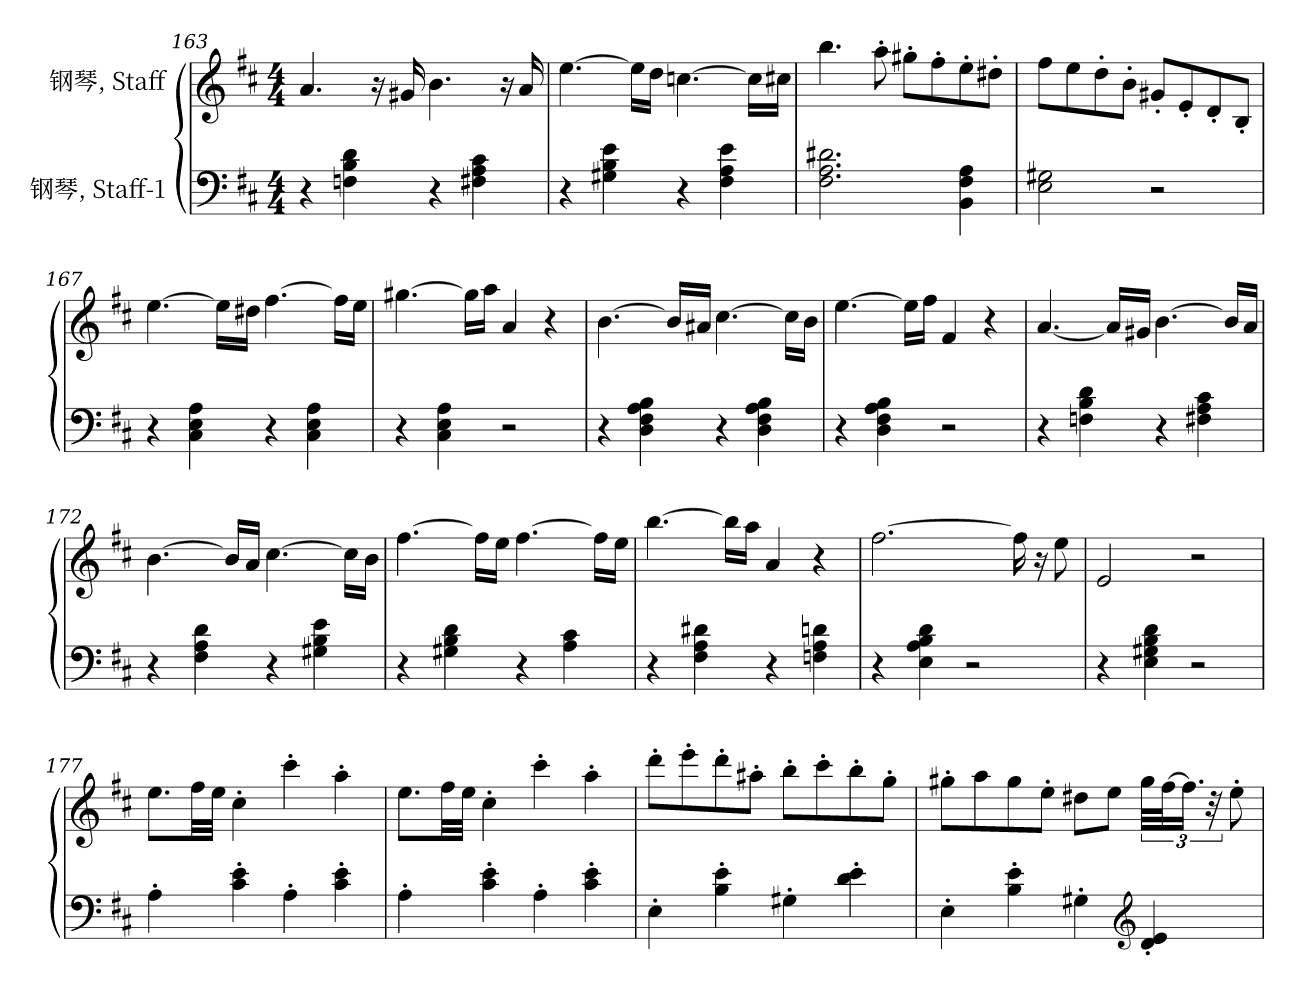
**kern	**kern
*part2	*part1
*staff2	*staff1
*I"钢琴, Staff-1	*I"钢琴, Staff
*clefF4	*clefG2
*k[f#c#]	*k[f#c#]
*M4/4	*M4/4
=163	=163
4r	4.a/
4Fn\ 4B\ 4d\	.
.	16r
.	16g#X/
4r	4.b\
4F#X\ 4A\ 4c#\	.
.	16r
.	16a/
=164	=164
4r	[4.ee\
4G#X\ 4B\ 4e\	.
.	16ee\LL]
.	16dd\JJ
4r	[4.ccn\
4F#\ 4A\ 4e\	.
.	16cc\LL]
.	16cc#X\JJ
!!LO:LB:g=z
=165	=165
2.F#\ 2.A\ 2.d#X\	4.bb\
.	8aa'\
.	8gg#X'\L
.	8ff#'\
4BB\ 4F#\ 4A\	8ee'\
.	8dd#X'\J
=166	=166
2E\ 2G#X\	8ff#\L
.	8ee\
.	8dd'\
.	8b'\J
2r	8g#X'/L
.	8e'/
.	8d'/
.	8B'/J
=167	=167
4r	[4.ee\
4C#\ 4E\ 4A\	.
.	16ee\LL]
.	16dd#X\JJ
4r	[4.ff#\
4C#\ 4E\ 4A\	.
.	16ff#\LL]
.	16ee\JJ
=168	=168
4r	[4.gg#X\
4C#\ 4E\ 4A\	.
.	16gg#\LL]
.	16aa\JJ
2r	4a/
.	4r
=169	=169
4r	[4.b\
4D\ 4F#\ 4A\ 4B\	.
.	16b/LL]
.	16a#X/JJ
4r	[4.cc#\
4D\ 4F#\ 4A\ 4B\	.
.	16cc#\LL]
.	16b\JJ
!!LO:PB:g=z
=170	=170
4r	[4.ee\
4D\ 4F#\ 4A\ 4B\	.
.	16ee\LL]
.	16ff#\JJ
2r	4f#/
.	4r
=171	=171
4r	[4.a/
4Fn\ 4B\ 4d\	.
.	16a/LL]
.	16g#X/JJ
4r	[4.b\
4F#X\ 4A\ 4c#\	.
.	16b/LL]
.	16a/JJ
=172	=172
4r	[4.b\
4F#\ 4A\ 4d\	.
.	16b/LL]
.	16a/JJ
4r	[4.cc#\
4G#X\ 4B\ 4e\	.
.	16cc#\LL]
.	16b\JJ
=173	=173
4r	[4.ff#\
4G#X\ 4B\ 4d\	.
.	16ff#\LL]
.	16ee\JJ
4r	[4.ff#\
4A\ 4c#\	.
.	16ff#\LL]
.	16ee\JJ
=174	=174
4r	[4.bb\
4F#\ 4A\ 4d#X\	.
.	16bb\LL]
.	16aa\JJ
4r	4a/
4Fn\ 4A\ 4dn\	4r
!!LO:LB:g=z
=175	=175
4r	[2.ff#\
4E\ 4A\ 4B\ 4d\	.
2r	.
.	16ff#\]
.	16r
.	8ee\
=176	=176
4r	2e/
4E\ 4G#X\ 4B\ 4d\	.
2r	2r
=177	=177
*	*MM232
4A'\	8.ee\L
.	32ff#\LL
.	32ee\JJJ
4c#\' 4e\'	4cc#'\
4A'\	4ccc#'\
4c#\' 4e\'	4aa'\
=178	=178
4A'\	8.ee\L
.	32ff#\LL
.	32ee\JJJ
4c#\' 4e\'	4cc#'\
4A'\	4ccc#'\
4c#\' 4e\'	4aa'\
=179	=179
4E'\	8ddd'\L
.	8eee'\
4B\' 4e\'	8ddd'\
.	8aa#X'\J
4G#X'\	8bb'\L
.	8ccc#'\
4d\' 4e\'	8bb'\
.	8gg'\J
!!LO:LB:g=z
=180	=180
4E'\	8gg#X'\L
.	8aa\
4B\' 4e\'	8gg#\
.	8ee'\J
4G#X'\	8dd#X\L
.	8ee\J
*clefG2	*
4d/' 4e/'	48gg#\LLL
.	[48ff#\J
.	24.ff#\JJ]
.	48r
.	8ee'\
=	=
*-	*-
